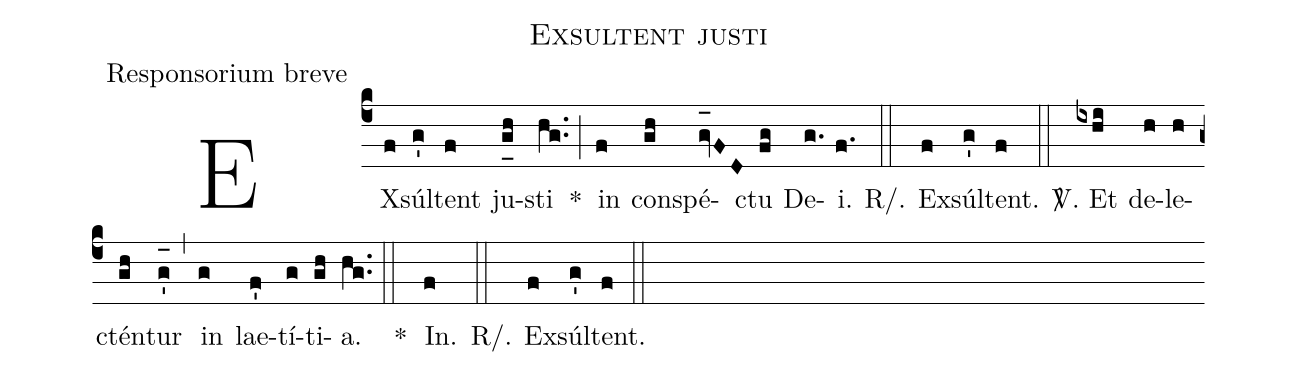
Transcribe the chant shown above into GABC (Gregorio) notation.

name:Exsultent justi;
office-part:Responsorium breve;
%%
(c4) EX(f)súl(g')tent(f) ju(g_[uh:l]h)sti(hg..) *(;) in(f) con(gh)spé(gv_[oh:h]FD)ctu(fg) De(g.)i.(f.) (::)
R/. Ex(f)súl(g')tent.(f) (::)
<sp>V/</sp>. Et(ixhi) de(h)le(h)ctén(gh)tur(g'_[oh:h]) (,) in(g) lae(f')tí(g)ti(gh)a.(hg..) (::)
*() In.(f) (::)
R/. Ex(f)súl(g')tent.(f) (::)
